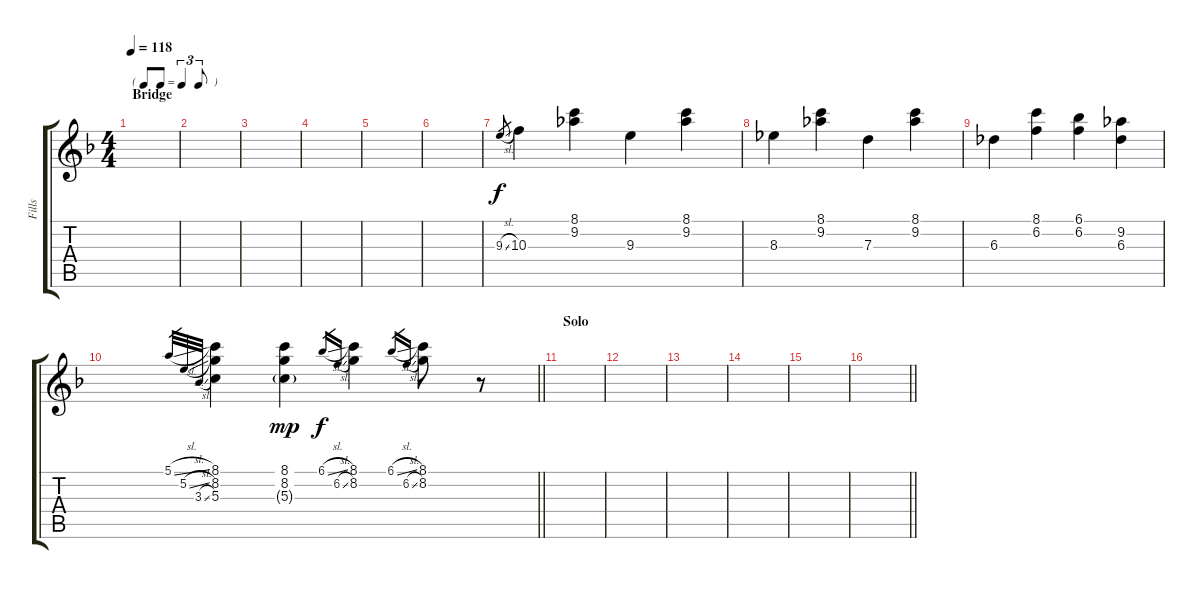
\track ("Fills" "Fills") {instrument acousticguitarsteel}
\staff {score tabs}
\tuning (E4 B3 G3 D3 A2 E2) {hide}
\ts (4 4)
\tf triplet8th
\section ("" "Bridge")
\tempo 118
\clef g2
\ks f
|
|
|
|
|
|
9.3{sl}.8{gr} 10.3.4 (8.1 9.2).4 9.3.4 (8.1 9.2).4 |
8.3.4 (8.1 9.2).4 7.3.4 (8.1 9.2).4 |
6.3.4 (8.1 6.2).4 (6.1 6.2).4 (9.2 6.3).4 |
\barLineRight lightlight
5.1{sl}.32{gr} 5.2{sl}.32{gr} 3.3{sl}.32{gr} (8.1 8.2 5.3).4 (8.1 8.2 5.3{g}).4{dy mp} 6.1{sl}.16{gr dy f} 6.2{sl}.16{gr} (8.1 8.2).4 6.1{sl}.16{gr} 6.2{sl}.16{gr} (8.1 8.2).8 r.8 |
\section ("" "Solo")
|
|
|
|
|
\barLineRight lightlight
